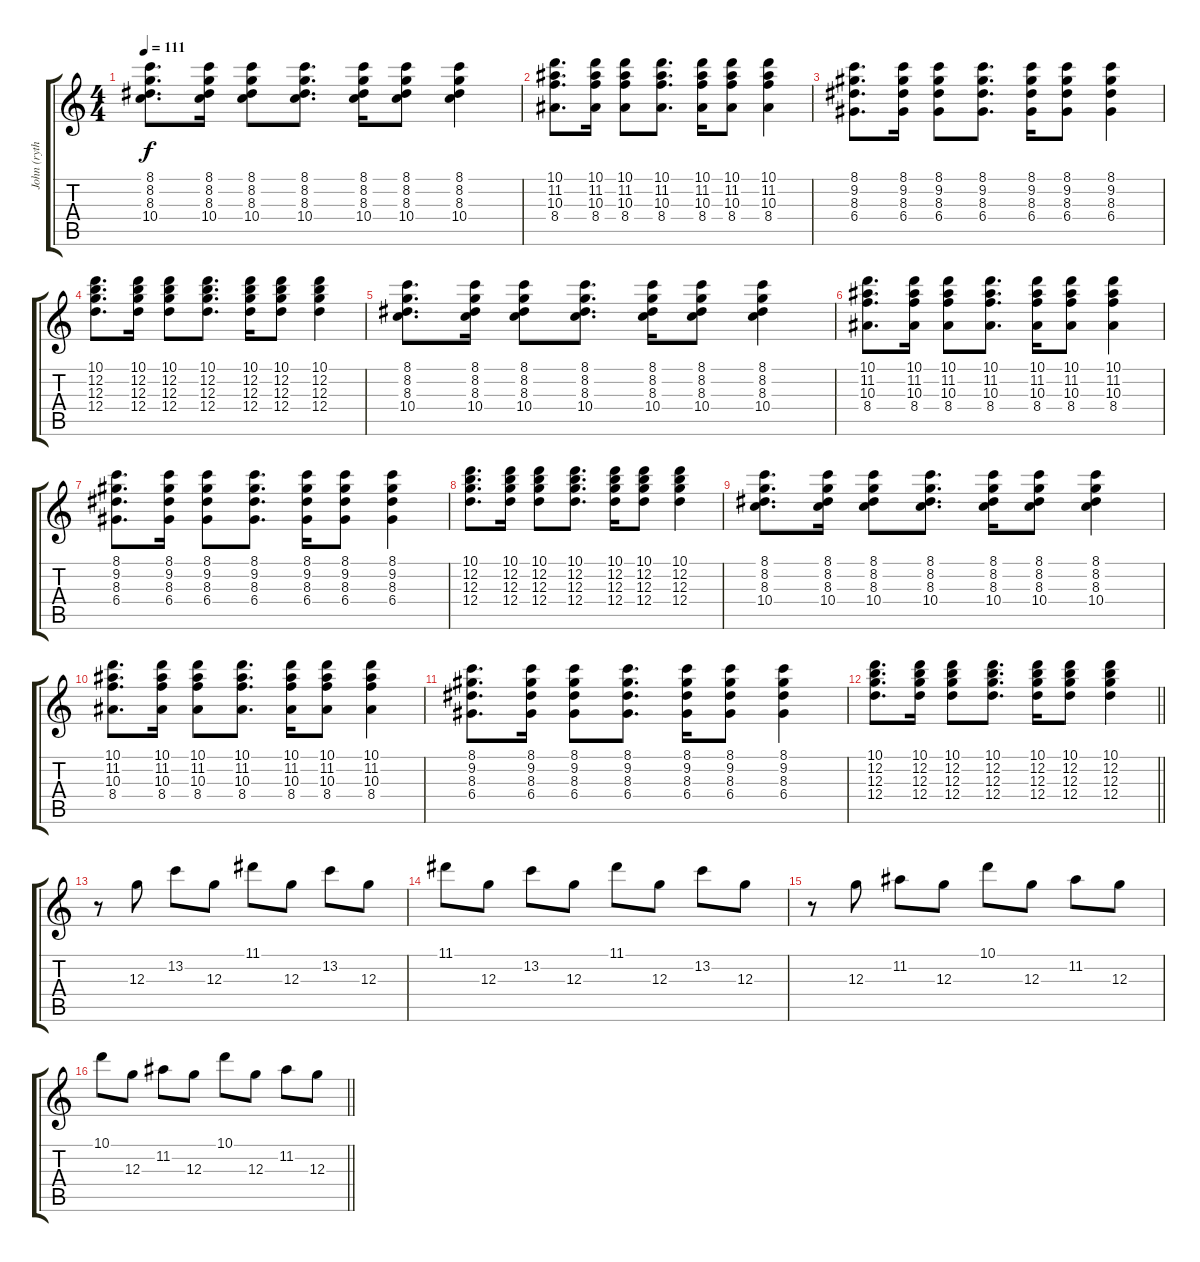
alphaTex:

\track ("John (rythm)" "John (ryth") {instrument electricguitarclean}
\staff {score tabs}
\tuning (E4 B3 G3 D3 A2 E2) {hide}
\ts (4 4)
\tempo 111
\clef g2
\ks c
(8.1 8.2 8.3 10.4).8{d dy f} (8.1 8.2 8.3 10.4).16 (8.1 8.2 8.3 10.4).8 (8.1 8.2 8.3 10.4).8{d} (8.1 8.2 8.3 10.4).16 (8.1 8.2 8.3 10.4).8 (8.1 8.2 8.3 10.4).4 |
(10.1 11.2 10.3 8.4).8{d} (10.1 11.2 10.3 8.4).16 (10.1 11.2 10.3 8.4).8 (10.1 11.2 10.3 8.4).8{d} (10.1 11.2 10.3 8.4).16 (10.1 11.2 10.3 8.4).8 (10.1 11.2 10.3 8.4).4 |
(8.1 9.2 8.3 6.4).8{d} (8.1 9.2 8.3 6.4).16 (8.1 9.2 8.3 6.4).8 (8.1 9.2 8.3 6.4).8{d} (8.1 9.2 8.3 6.4).16 (8.1 9.2 8.3 6.4).8 (8.1 9.2 8.3 6.4).4 |
(10.1 12.2 12.3 12.4).8{d} (10.1 12.2 12.3 12.4).16 (10.1 12.2 12.3 12.4).8 (10.1 12.2 12.3 12.4).8{d} (10.1 12.2 12.3 12.4).16 (10.1 12.2 12.3 12.4).8 (10.1 12.2 12.3 12.4).4 |
(8.1 8.2 8.3 10.4).8{d} (8.1 8.2 8.3 10.4).16 (8.1 8.2 8.3 10.4).8 (8.1 8.2 8.3 10.4).8{d} (8.1 8.2 8.3 10.4).16 (8.1 8.2 8.3 10.4).8 (8.1 8.2 8.3 10.4).4 |
(10.1 11.2 10.3 8.4).8{d} (10.1 11.2 10.3 8.4).16 (10.1 11.2 10.3 8.4).8 (10.1 11.2 10.3 8.4).8{d} (10.1 11.2 10.3 8.4).16 (10.1 11.2 10.3 8.4).8 (10.1 11.2 10.3 8.4).4 |
(8.1 9.2 8.3 6.4).8{d} (8.1 9.2 8.3 6.4).16 (8.1 9.2 8.3 6.4).8 (8.1 9.2 8.3 6.4).8{d} (8.1 9.2 8.3 6.4).16 (8.1 9.2 8.3 6.4).8 (8.1 9.2 8.3 6.4).4 |
(10.1 12.2 12.3 12.4).8{d} (10.1 12.2 12.3 12.4).16 (10.1 12.2 12.3 12.4).8 (10.1 12.2 12.3 12.4).8{d} (10.1 12.2 12.3 12.4).16 (10.1 12.2 12.3 12.4).8 (10.1 12.2 12.3 12.4).4 |
(8.1 8.2 8.3 10.4).8{d} (8.1 8.2 8.3 10.4).16 (8.1 8.2 8.3 10.4).8 (8.1 8.2 8.3 10.4).8{d} (8.1 8.2 8.3 10.4).16 (8.1 8.2 8.3 10.4).8 (8.1 8.2 8.3 10.4).4 |
(10.1 11.2 10.3 8.4).8{d} (10.1 11.2 10.3 8.4).16 (10.1 11.2 10.3 8.4).8 (10.1 11.2 10.3 8.4).8{d} (10.1 11.2 10.3 8.4).16 (10.1 11.2 10.3 8.4).8 (10.1 11.2 10.3 8.4).4 |
(8.1 9.2 8.3 6.4).8{d} (8.1 9.2 8.3 6.4).16 (8.1 9.2 8.3 6.4).8 (8.1 9.2 8.3 6.4).8{d} (8.1 9.2 8.3 6.4).16 (8.1 9.2 8.3 6.4).8 (8.1 9.2 8.3 6.4).4 |
\barLineRight lightlight
(10.1 12.2 12.3 12.4).8{d} (10.1 12.2 12.3 12.4).16 (10.1 12.2 12.3 12.4).8 (10.1 12.2 12.3 12.4).8{d} (10.1 12.2 12.3 12.4).16 (10.1 12.2 12.3 12.4).8 (10.1 12.2 12.3 12.4).4 |
r.8 12.3.8 13.2.8 12.3.8 11.1.8 12.3.8 13.2.8 12.3.8 |
11.1.8 12.3.8 13.2.8 12.3.8 11.1.8 12.3.8 13.2.8 12.3.8 |
r.8 12.3.8 11.2.8 12.3.8 10.1.8 12.3.8 11.2.8 12.3.8 |
\barLineRight lightlight
10.1.8 12.3.8 11.2.8 12.3.8 10.1.8 12.3.8 11.2.8 12.3.8
